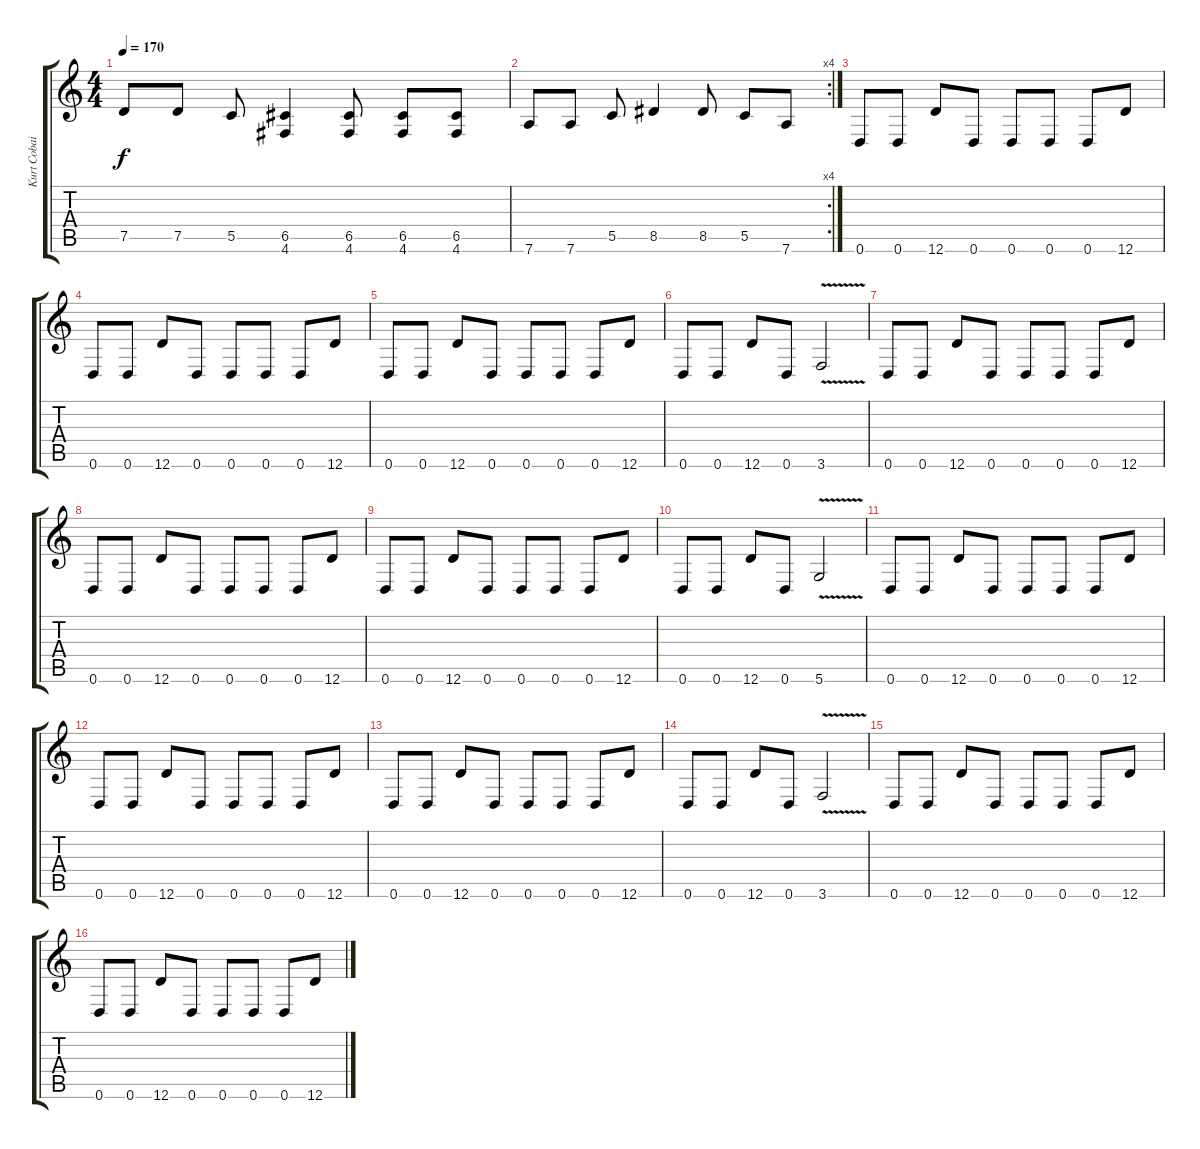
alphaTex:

\track ("Kurt Cobain" "Kurt Cobai") {instrument distortionguitar}
\staff {score tabs}
\tuning (D4 A3 F3 C3 G2 D2) {hide}
\ts (4 4)
\tempo 170
\clef g2
\ks c
7.5.8{dy f} 7.5.8 5.5.8 (6.5 4.6).4 (6.5 4.6).8 (6.5 4.6).8 (6.5 4.6).8 |
\rc 4
7.6.8 7.6.8 5.5.8 8.5.4 8.5.8 5.5.8 7.6.8 |
0.6.8 0.6.8 12.6.8 0.6.8 0.6.8 0.6.8 0.6.8 12.6.8 |
0.6.8 0.6.8 12.6.8 0.6.8 0.6.8 0.6.8 0.6.8 12.6.8 |
0.6.8 0.6.8 12.6.8 0.6.8 0.6.8 0.6.8 0.6.8 12.6.8 |
0.6.8 0.6.8 12.6.8 0.6.8 3.6{v}.2 |
0.6.8 0.6.8 12.6.8 0.6.8 0.6.8 0.6.8 0.6.8 12.6.8 |
0.6.8 0.6.8 12.6.8 0.6.8 0.6.8 0.6.8 0.6.8 12.6.8 |
0.6.8 0.6.8 12.6.8 0.6.8 0.6.8 0.6.8 0.6.8 12.6.8 |
0.6.8 0.6.8 12.6.8 0.6.8 5.6{v}.2 |
0.6.8 0.6.8 12.6.8 0.6.8 0.6.8 0.6.8 0.6.8 12.6.8 |
0.6.8 0.6.8 12.6.8 0.6.8 0.6.8 0.6.8 0.6.8 12.6.8 |
0.6.8 0.6.8 12.6.8 0.6.8 0.6.8 0.6.8 0.6.8 12.6.8 |
0.6.8 0.6.8 12.6.8 0.6.8 3.6{v}.2 |
0.6.8 0.6.8 12.6.8 0.6.8 0.6.8 0.6.8 0.6.8 12.6.8 |
0.6.8 0.6.8 12.6.8 0.6.8 0.6.8 0.6.8 0.6.8 12.6.8
